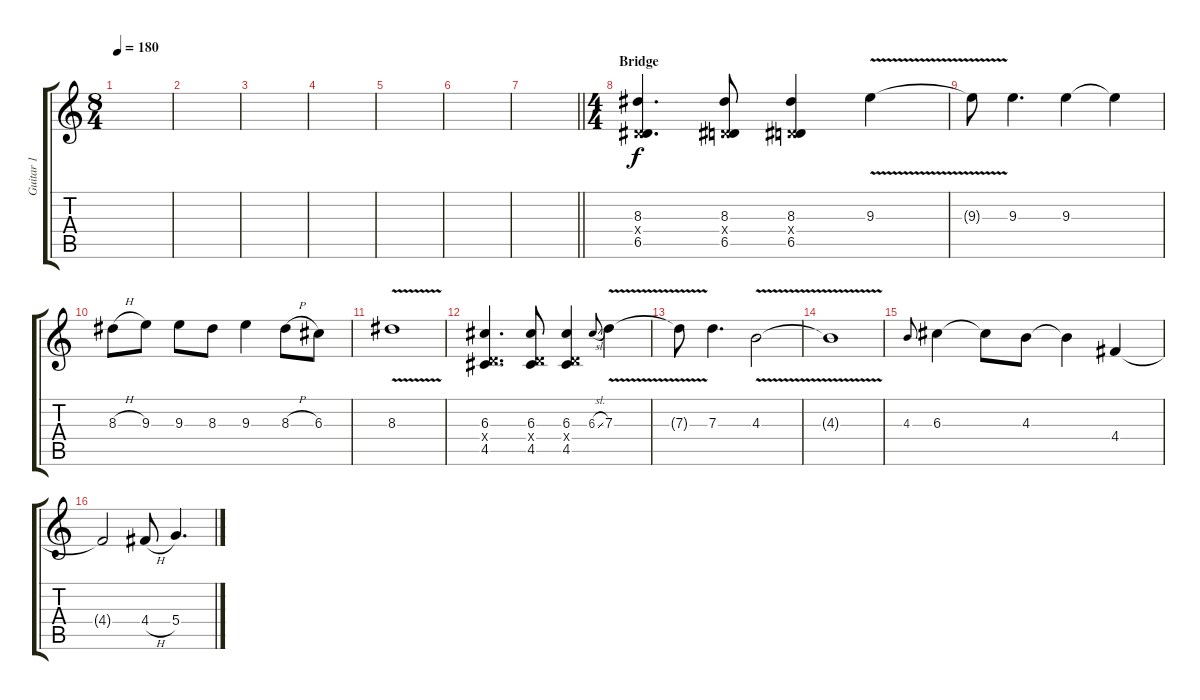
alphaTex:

\track ("Guitar 1" "Guitar 1") {instrument overdrivenguitar}
\staff {score tabs}
\tuning (E4 B3 G3 D3 A2 E2) {hide}
\ts (8 4)
\tempo 180
\clef g2
\ks c
|
|
|
|
|
|
\barLineRight lightlight
|
\ts (4 4)
\section ("" "Bridge")
(8.3 0.4{x} 6.5).4{d} (8.3 0.4{x} 6.5).8 (8.3 0.4{x} 6.5).4 9.3{v}.4 |
9.3{t}.8 9.3.4{d} 9.3.4 9.3{t}.4 |
8.3{h}.8 9.3.8 9.3.8 8.3.8 9.3.4 8.3{h}.8 6.3.8 |
8.3{v}.1 |
(6.3 0.4{x} 4.5).4{d} (6.3 0.4{x} 4.5).8 (6.3 0.4{x} 4.5).4 6.3{sl}.8{gr onbeat} 7.3{v}.4 |
7.3{t}.8 7.3.4{d} 4.3{v}.2 |
4.3{t}.1 |
4.3.8{gr onbeat} 6.3.4 6.3{t}.8 4.3.8 4.3{t}.4 4.4.4 |
4.4{t}.2 4.4{h}.8 5.4.4{d}
